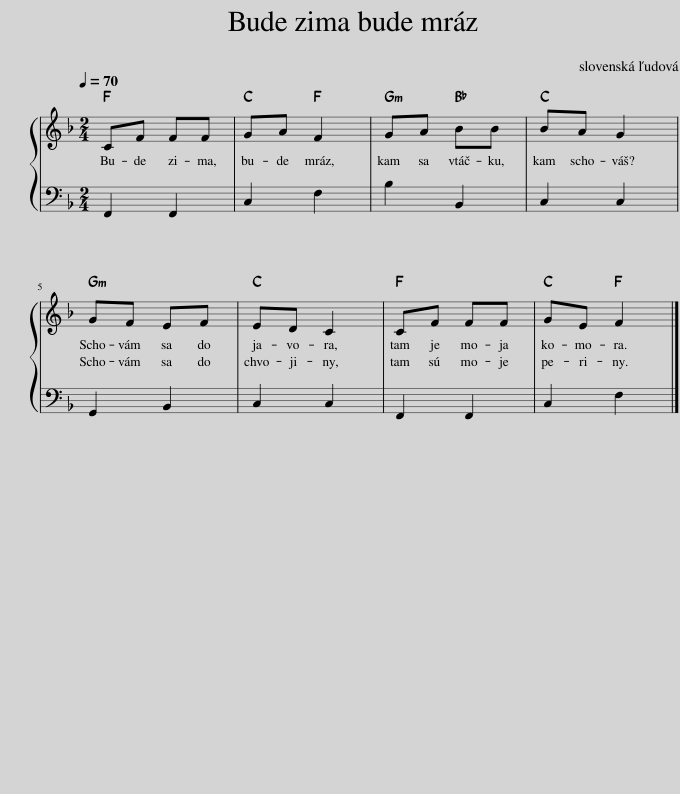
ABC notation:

X:1
%%score { 1 | 2 }
L:1/8
Q:1/4=70
M:2/4
I:linebreak $
K:F
V:1 treble
V:2 bass
V:1
 CF FF | GA F2 | GA BB | BA G2 |$ GF EF | %5
 ED C2 | CF FF | GE F2 |] %8
V:2
 F,,2 F,,2 | C,2 F,2 | B,2 B,,2 | C,2 C,2 |$ G,,2 B,,2 | %5
 C,2 C,2 | F,,2 F,,2 | C,2 F,2 |] %8
